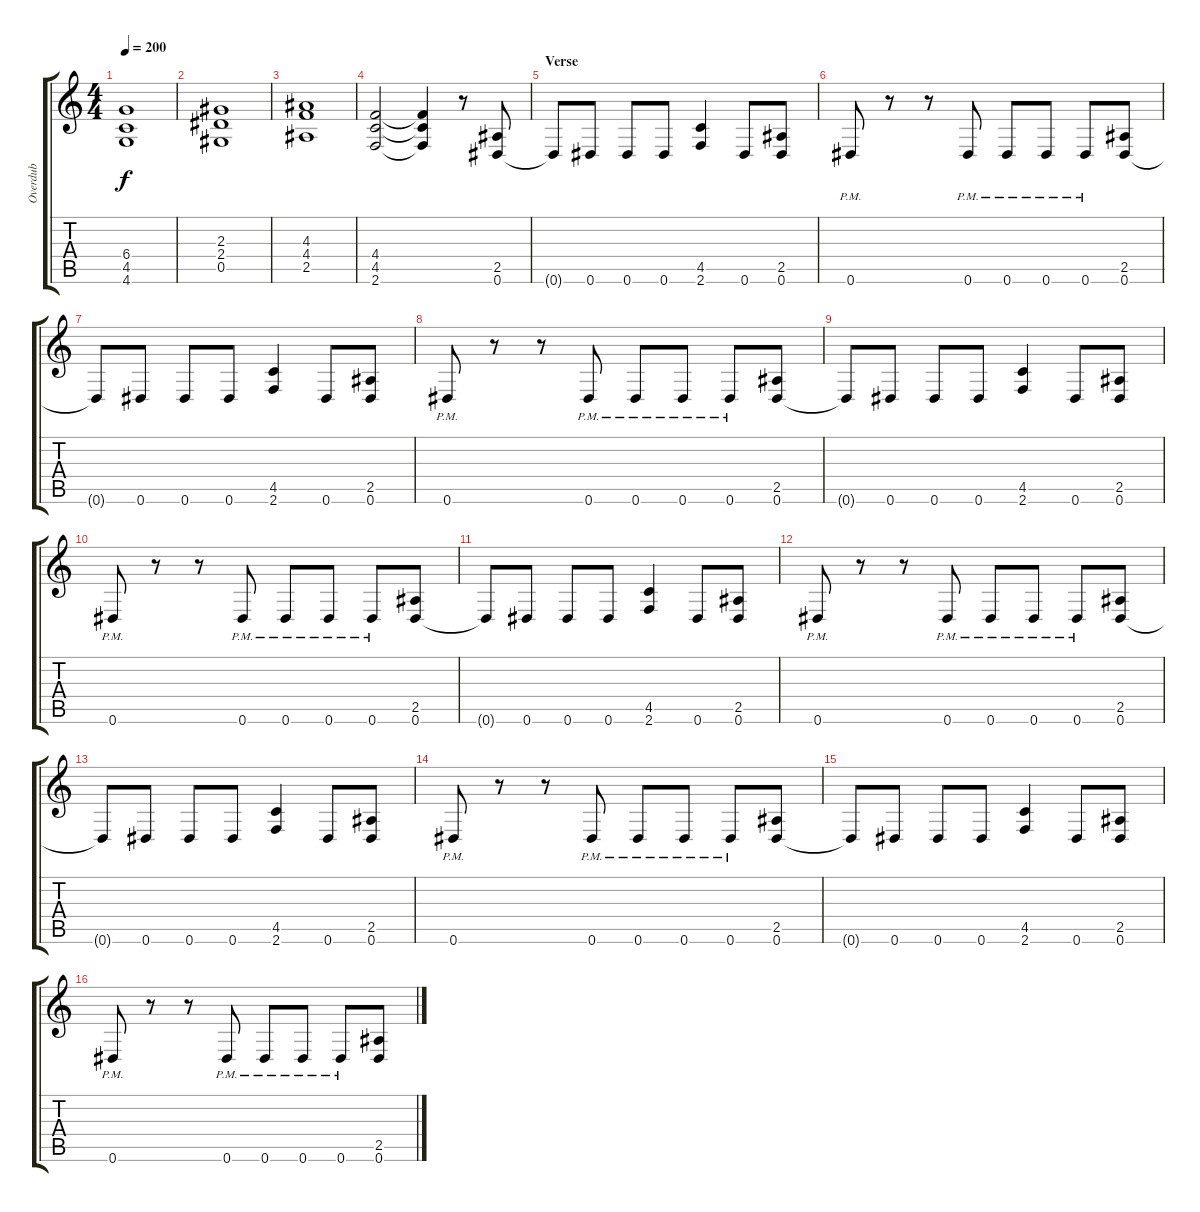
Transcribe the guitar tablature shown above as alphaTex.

\track ("Overdub" "Overdub") {instrument overdrivenguitar}
\staff {score tabs}
\tuning (Eb4 Bb3 Gb3 Db3 Ab2 Eb2) {hide}
\ts (4 4)
\tempo 200
\clef g2
\ks c
(6.4 4.5 4.6).1{dy f} |
(2.3 2.4 0.5).1 |
(4.3 4.4 2.5).1 |
(4.4 4.5 2.6).2 (4.4{t} 4.5{t} 2.6{t}).4 r.8 (2.5 0.6).8 |
\section ("" "Verse")
0.6{t}.8 0.6.8 0.6.8 0.6.8 (4.5 2.6).4 0.6.8 (2.5 0.6).8 |
0.6{pm}.8 r.8 r.8 0.6{pm}.8 0.6{pm}.8 0.6{pm}.8 0.6{pm}.8 (2.5 0.6).8 |
0.6{t}.8 0.6.8 0.6.8 0.6.8 (4.5 2.6).4 0.6.8 (2.5 0.6).8 |
0.6{pm}.8 r.8 r.8 0.6{pm}.8 0.6{pm}.8 0.6{pm}.8 0.6{pm}.8 (2.5 0.6).8 |
0.6{t}.8 0.6.8 0.6.8 0.6.8 (4.5 2.6).4 0.6.8 (2.5 0.6).8 |
0.6{pm}.8 r.8 r.8 0.6{pm}.8 0.6{pm}.8 0.6{pm}.8 0.6{pm}.8 (2.5 0.6).8 |
0.6{t}.8 0.6.8 0.6.8 0.6.8 (4.5 2.6).4 0.6.8 (2.5 0.6).8 |
0.6{pm}.8 r.8 r.8 0.6{pm}.8 0.6{pm}.8 0.6{pm}.8 0.6{pm}.8 (2.5 0.6).8 |
0.6{t}.8 0.6.8 0.6.8 0.6.8 (4.5 2.6).4 0.6.8 (2.5 0.6).8 |
0.6{pm}.8 r.8 r.8 0.6{pm}.8 0.6{pm}.8 0.6{pm}.8 0.6{pm}.8 (2.5 0.6).8 |
0.6{t}.8 0.6.8 0.6.8 0.6.8 (4.5 2.6).4 0.6.8 (2.5 0.6).8 |
0.6{pm}.8 r.8 r.8 0.6{pm}.8 0.6{pm}.8 0.6{pm}.8 0.6{pm}.8 (2.5 0.6).8
